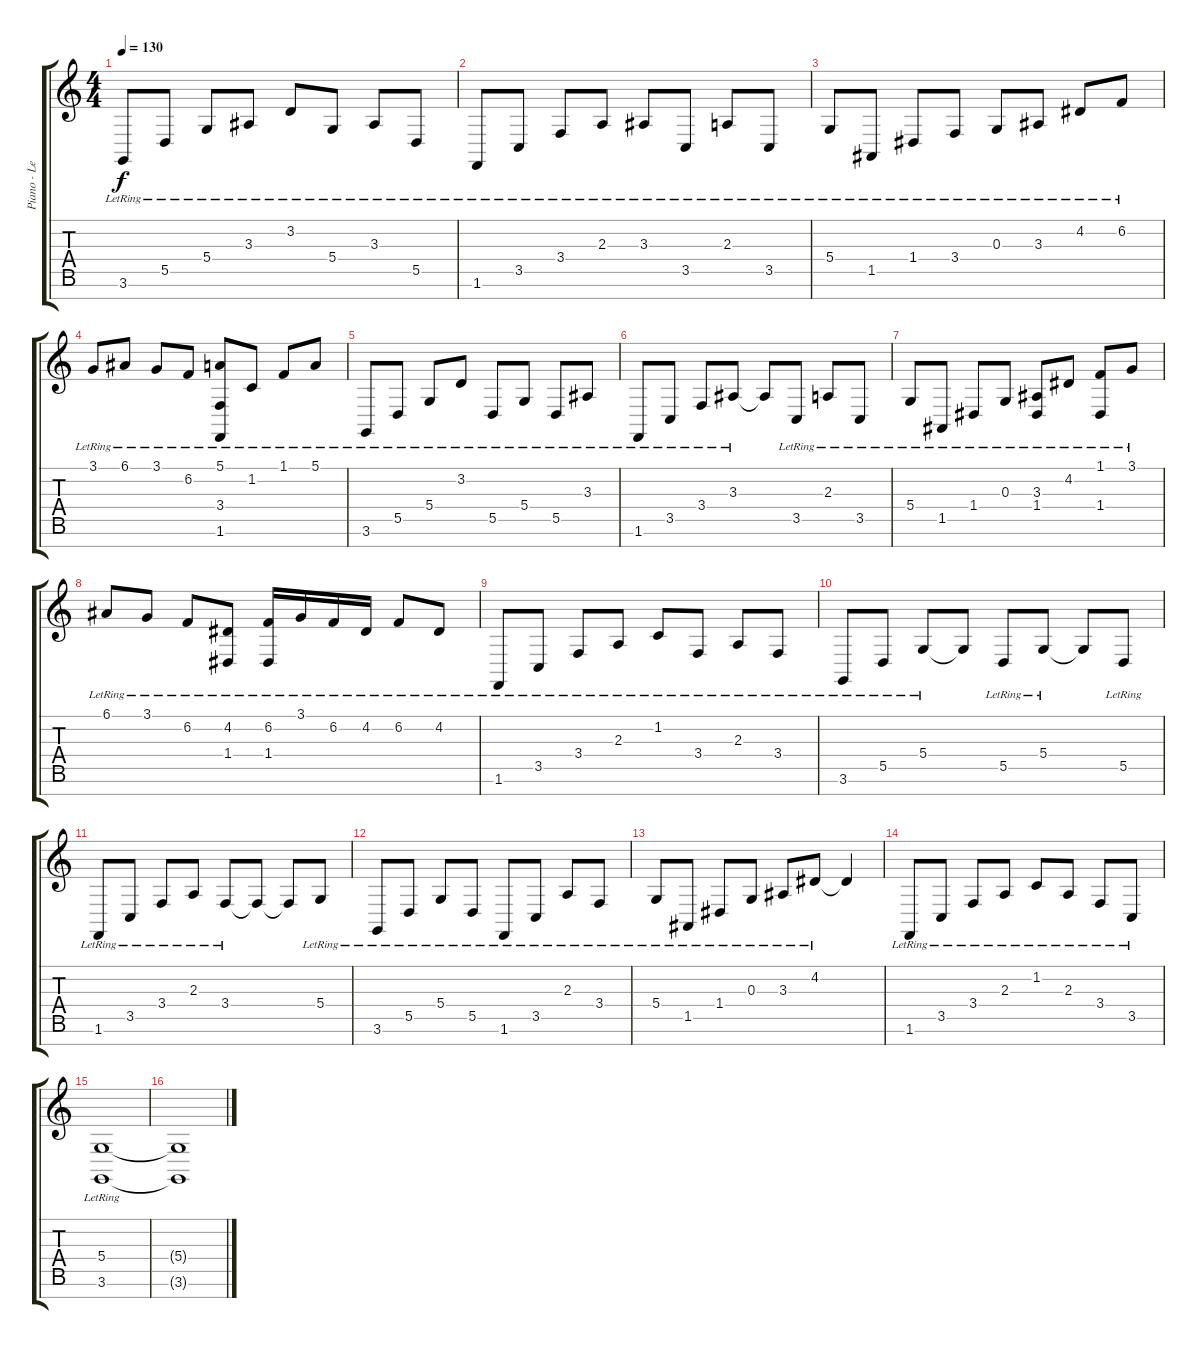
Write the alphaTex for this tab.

\track ("Piano - Left" "Piano - Le") {instrument brightacousticpiano}
\staff {score tabs}
\tuning (E4 B3 G3 D3 A2 E2 B1) {hide}
\ts (4 4)
\tempo 130
\clef g2
\ks c
3.6{lr}.8{dy f instrument brightacousticpiano} 5.5{lr}.8 5.4{lr}.8 3.3{lr}.8 3.2{lr}.8 5.4{lr}.8 3.3{lr}.8 5.5{lr}.8 |
1.6{lr}.8 3.5{lr}.8 3.4{lr}.8 2.3{lr}.8 3.3{lr}.8 3.5{lr}.8 2.3{lr}.8 3.5{lr}.8 |
5.4{lr}.8 1.5{lr}.8 1.4{lr}.8 3.4{lr}.8 0.3{lr}.8 3.3{lr}.8 4.2{lr}.8 6.2{lr}.8 |
3.1{lr}.8 6.1{lr}.8 3.1{lr}.8 6.2{lr}.8 (5.1{lr} 3.4{lr} 1.6{lr}).8 1.2{lr}.8 1.1{lr}.8 5.1{lr}.8 |
3.6{lr}.8 5.5{lr}.8 5.4{lr}.8 3.2{lr}.8 5.5{lr}.8 5.4{lr}.8 5.5{lr}.8 3.3{lr}.8 |
1.6{lr}.8 3.5{lr}.8 3.4{lr}.8 3.3{lr}.8 3.3{t}.8 3.5{lr}.8 2.3{lr}.8 3.5{lr}.8 |
5.4{lr}.8 1.5{lr}.8 1.4{lr}.8 0.3{lr}.8 (3.3{lr} 1.4{lr}).8 4.2{lr}.8 (1.1{lr} 1.4{lr}).8 3.1{lr}.8 |
6.1{lr}.8 3.1{lr}.8 6.2{lr}.8 (4.2{lr} 1.4{lr}).8 (6.2{lr} 1.4{lr}).16 3.1{lr}.16 6.2{lr}.16 4.2{lr}.16 6.2{lr}.8 4.2{lr}.8 |
1.6{lr}.8 3.5{lr}.8 3.4{lr}.8 2.3{lr}.8 1.2{lr}.8 3.4{lr}.8 2.3{lr}.8 3.4{lr}.8 |
3.6{lr}.8 5.5{lr}.8 5.4{lr}.8 5.4{t}.8 5.5{lr}.8 5.4{lr}.8 5.4{t}.8 5.5{lr}.8 |
1.6{lr}.8 3.5{lr}.8 3.4{lr}.8 2.3{lr}.8 3.4{lr}.8 3.4{t}.8 3.4{t}.8 5.4{lr}.8 |
3.6{lr}.8 5.5{lr}.8 5.4{lr}.8 5.5{lr}.8 1.6{lr}.8 3.5{lr}.8 2.3{lr}.8 3.4{lr}.8 |
\section ("" "")
5.4{lr}.8 1.5{lr}.8 1.4{lr}.8 0.3{lr}.8 3.3{lr}.8 4.2{lr}.8 4.2{t}.4 |
1.6{lr}.8 3.5{lr}.8 3.4{lr}.8 2.3{lr}.8 1.2{lr}.8 2.3{lr}.8 3.4{lr}.8 3.5{lr}.8 |
(5.4{lr} 3.6{lr}).1 |
(5.4{t} 3.6{t}).1
